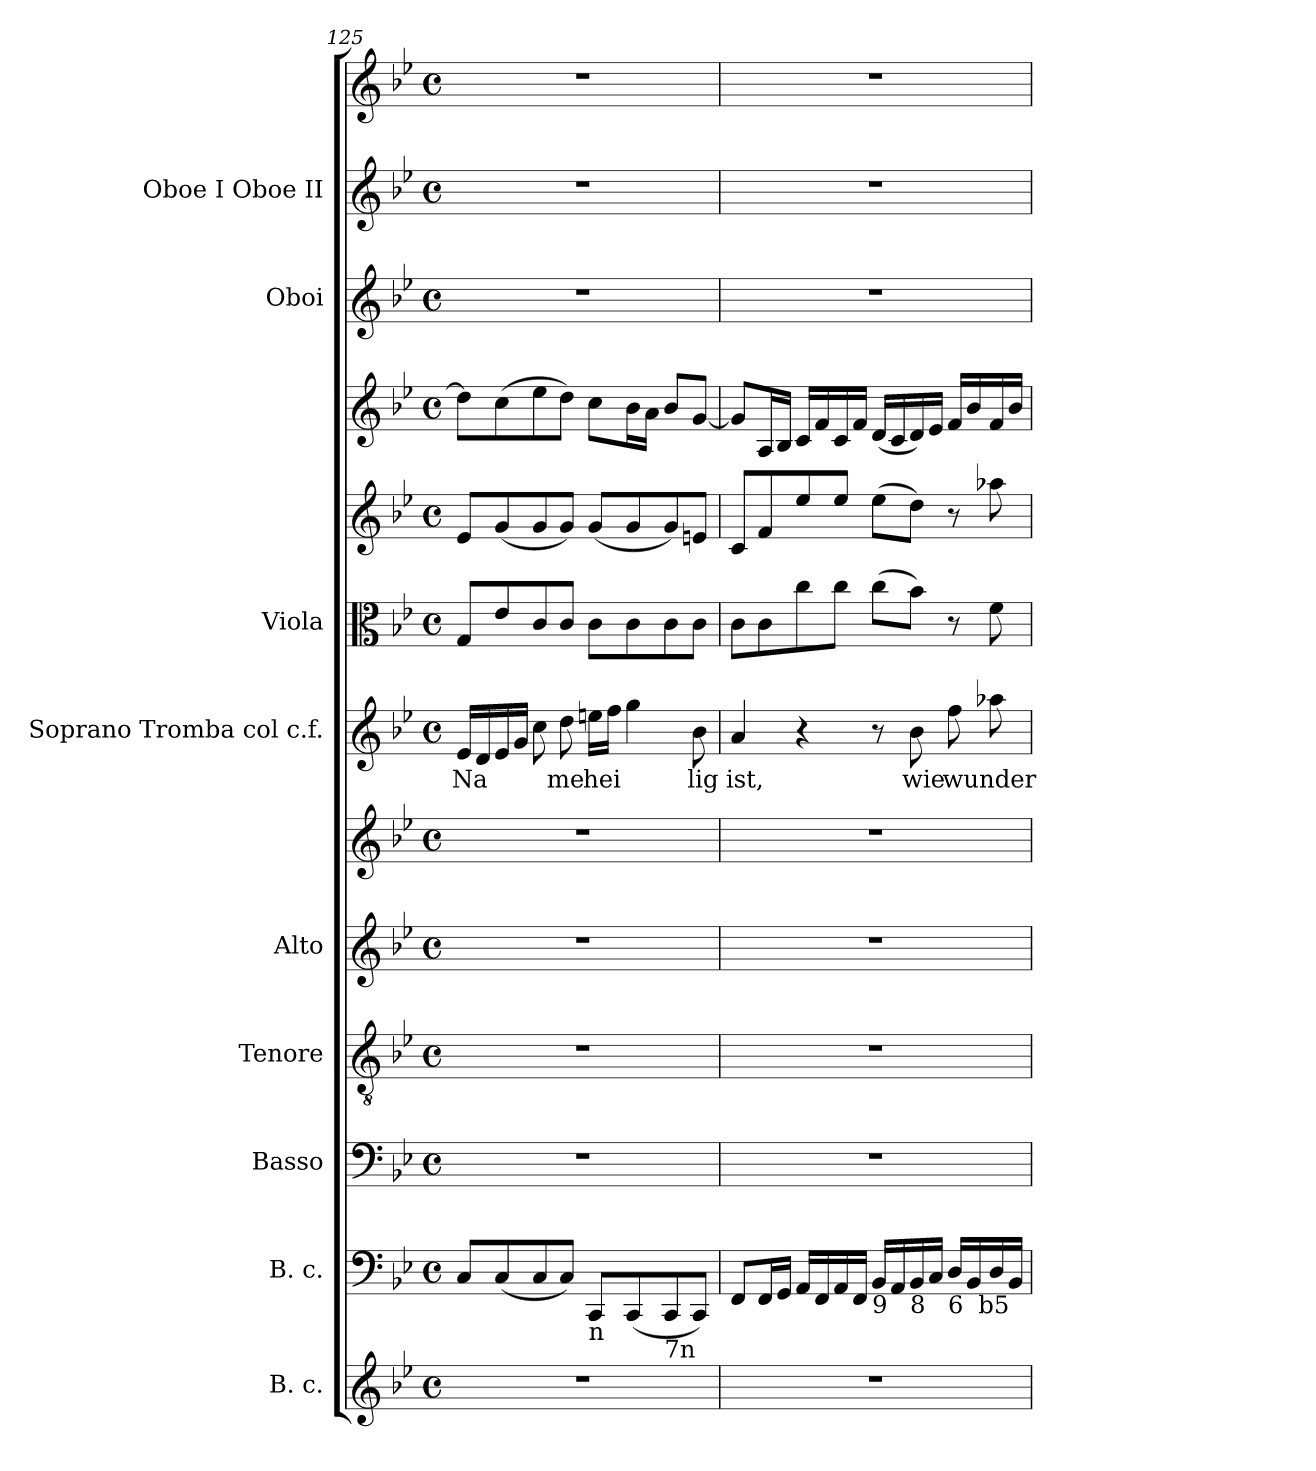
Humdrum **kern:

**kern	**kern	**kern	**kern	**kern	**kern	**kern	**text	**kern	**kern	**kern	**kern	**kern	**kern
*part12	*part11	*part10	*part9	*part8	*part7	*part6	*part6	*part5	*part4	*part3	*part2	*part1	*part1
*staff13	*staff12	*staff11	*staff10	*staff9	*staff8	*staff7	*staff7	*staff6	*staff5	*staff4	*staff3	*staff2	*staff1
*I"B. c.	*I"B. c.	*I"Basso	*I"Tenore	*I"Alto	*	*I"Soprano Tromba col c.f.	*	*I"Viola	*	*	*I"Oboi	*I"Oboe I Oboe II	*
*	*I'B. c.	*I'Basso	*I'Tenore	*I'Alto	*	*I'Soprano	*	*I'Viola	*	*	*	*I'Ob	*
*clefG2	*clefF4	*clefF4	*clefGv2	*clefG2	*clefG2	*clefG2	*	*clefC3	*clefG2	*clefG2	*clefG2	*clefG2	*clefG2
*k[b-e-]	*k[b-e-]	*k[b-e-]	*k[b-e-]	*k[b-e-]	*k[b-e-]	*k[b-e-]	*	*k[b-e-]	*k[b-e-]	*k[b-e-]	*k[b-e-]	*k[b-e-]	*k[b-e-]
*B-:	*B-:	*B-:	*B-:	*B-:	*B-:	*B-:	*	*B-:	*B-:	*B-:	*B-:	*B-:	*B-:
*M4/4	*M4/4	*M4/4	*M4/4	*M4/4	*M4/4	*M4/4	*	*M4/4	*M4/4	*M4/4	*M4/4	*M4/4	*M4/4
*met(c)	*met(c)	*met(c)	*met(c)	*met(c)	*met(c)	*met(c)	*	*met(c)	*met(c)	*met(c)	*met(c)	*met(c)	*met(c)
=125	=125	=125	=125	=125	=125	=125	=125	=125	=125	=125	=125	=125	=125
!	!	!	!	!	!	!	!LO:LY:b	!	!	!	!	!	!
1r	8C/L	1r	1r	1r	1r	16e-/LL	Na	8G/L	8e-/L	8dd\L]	1r	1r	1r
.	.	.	.	.	.	16d/	.	.	.	.	.	.	.
.	(<8C/	.	.	.	.	16e-/	.	8e-/	(<8g/	(>8cc\	.	.	.
.	.	.	.	.	.	16g/JJ	.	.	.	.	.	.	.
.	8C/	.	.	.	.	8cc\	.	8c/	8g/	8ee-\	.	.	.
!	!	!	!	!	!	!	!LO:LY:b	!	!	!	!	!	!
.	8C/J)	.	.	.	.	8dd\	me	8c/J	8g/J)	8dd\J)	.	.	.
!	!LO:TX:b:t=n	!	!	!	!	!	!	!	!	!	!	!	!
!	!	!	!	!	!	!	!LO:LY:b	!	!	!	!	!	!
.	8CC/L	.	.	.	.	16een\LL	hei	8c\L	(<8g/L	8cc\L	.	.	.
.	.	.	.	.	.	16ff\JJ	.	.	.	.	.	.	.
.	(<8CC/	.	.	.	.	4gg\	.	8c\	8g/	16b-\L	.	.	.
.	.	.	.	.	.	.	.	.	.	16a\JJ	.	.	.
!	!LO:TX:b:t=7n	!	!	!	!	!	!	!	!	!	!	!	!
.	8CC/	.	.	.	.	.	.	8c\	8g/)	8b-/L	.	.	.
!	!	!	!	!	!	!	!LO:LY:b	!	!	!	!	!	!
.	8CC/J)	.	.	.	.	8b-\	lig	8c\J	8en/J	[<8g/J	.	.	.
=126	=126	=126	=126	=126	=126	=126	=126	=126	=126	=126	=126	=126	=126
!	!	!	!	!	!	!	!LO:LY:b	!	!	!	!	!	!
*	*^	*	*	*	*	*	*	*	*	*	*	*	*
1r	8FF/L	2ryy	1r	1r	1r	1r	4a/	ist,	8c\L	8c/L	8g/L]	1r	1r	1r
.	16FF/L	.	.	.	.	.	.	.	8c\	8f/	16A/L	.	.	.
.	16GG/JJ	.	.	.	.	.	.	.	.	.	16B-/JJ	.	.	.
.	16AA</LL	.	.	.	.	.	4r	.	8cc\	8ee-/	16c/LL	.	.	.
.	16FF/	.	.	.	.	.	.	.	.	.	16f/	.	.	.
.	16AA/	.	.	.	.	.	.	.	8cc\J	8ee-/J	16c/	.	.	.
.	16FF/JJ	.	.	.	.	.	.	.	.	.	16f/JJ	.	.	.
!	!LO:TX:b:t=9	!	!	!	!	!	!	!	!	!	!	!	!	!
.	16BB-/LL	4ryy	.	.	.	.	8r	.	(>8cc\L	(>8ee-\L	(<16d/LL	.	.	.
.	16AA/	.	.	.	.	.	.	.	.	.	16c/	.	.	.
!	!LO:TX:b:t=8	!	!	!	!	!	!	!	!	!	!	!	!	!
!	!	!	!	!	!	!	!	!LO:LY:b	!	!	!	!	!	!
.	16BB-/	.	.	.	.	.	8b-\	wie	8b-\J)	8dd\J)	16d/)	.	.	.
.	16C/JJ	.	.	.	.	.	.	.	.	.	16e-/JJ	.	.	.
!	!LO:TX:b:t=6	!	!	!	!	!	!	!	!	!	!	!	!	!
!	!	!	!	!	!	!	!	!LO:LY:b	!	!	!	!	!	!
.	16D/LL	16.ryy	.	.	.	.	8ff\	wunder	8r	8r	16f/LL	.	.	.
.	16BB-/	.	.	.	.	.	.	.	.	.	16b-/	.	.	.
!	!	!LO:TX:b:t=b5	!	!	!	!	!	!	!	!	!	!	!	!
.	.	8ryy	.	.	.	.	.	.	.	.	.	.	.	.
.	16D/	.	.	.	.	.	8aa-X\	.	8f\	8aa-X\	16f/	.	.	.
.	16BB-/JJ	.	.	.	.	.	.	.	.	.	16b-/JJ	.	.	.
.	.	32ryy	.	.	.	.	.	.	.	.	.	.	.	.
*	*v	*v	*	*	*	*	*	*	*	*	*	*	*	*
=	=	=	=	=	=	=	=	=	=	=	=	=	=
*-	*-	*-	*-	*-	*-	*-	*-	*-	*-	*-	*-	*-	*-
